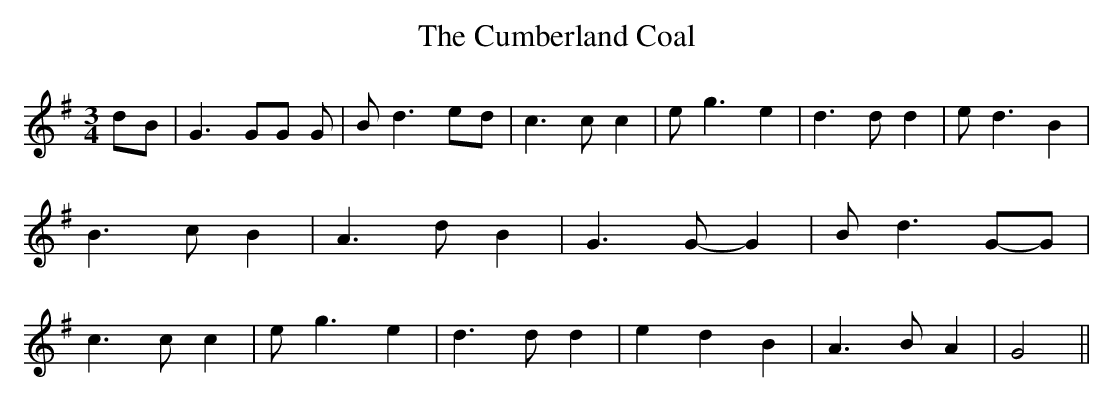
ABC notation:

X:1
T:The Cumberland Coal
M:3/4
L:1/4
K:G
d/2-B/2| G3/2 G/2G/2 G/2| B/2- d3/2e/2-d/2| c3/2 c/2 c| e/2 g3/2 e|\
 d3/2 d/2 d| e/2 d3/2 B| B3/2 c/2 B| A3/2 d/2- B| G3/2 G/2- G| B/2 d3/2G/2-G/2|\
 c3/2 c/2 c| e/2 g3/2 e| d3/2 d/2 d| e d B| A3/2 B/2 A| G2||
